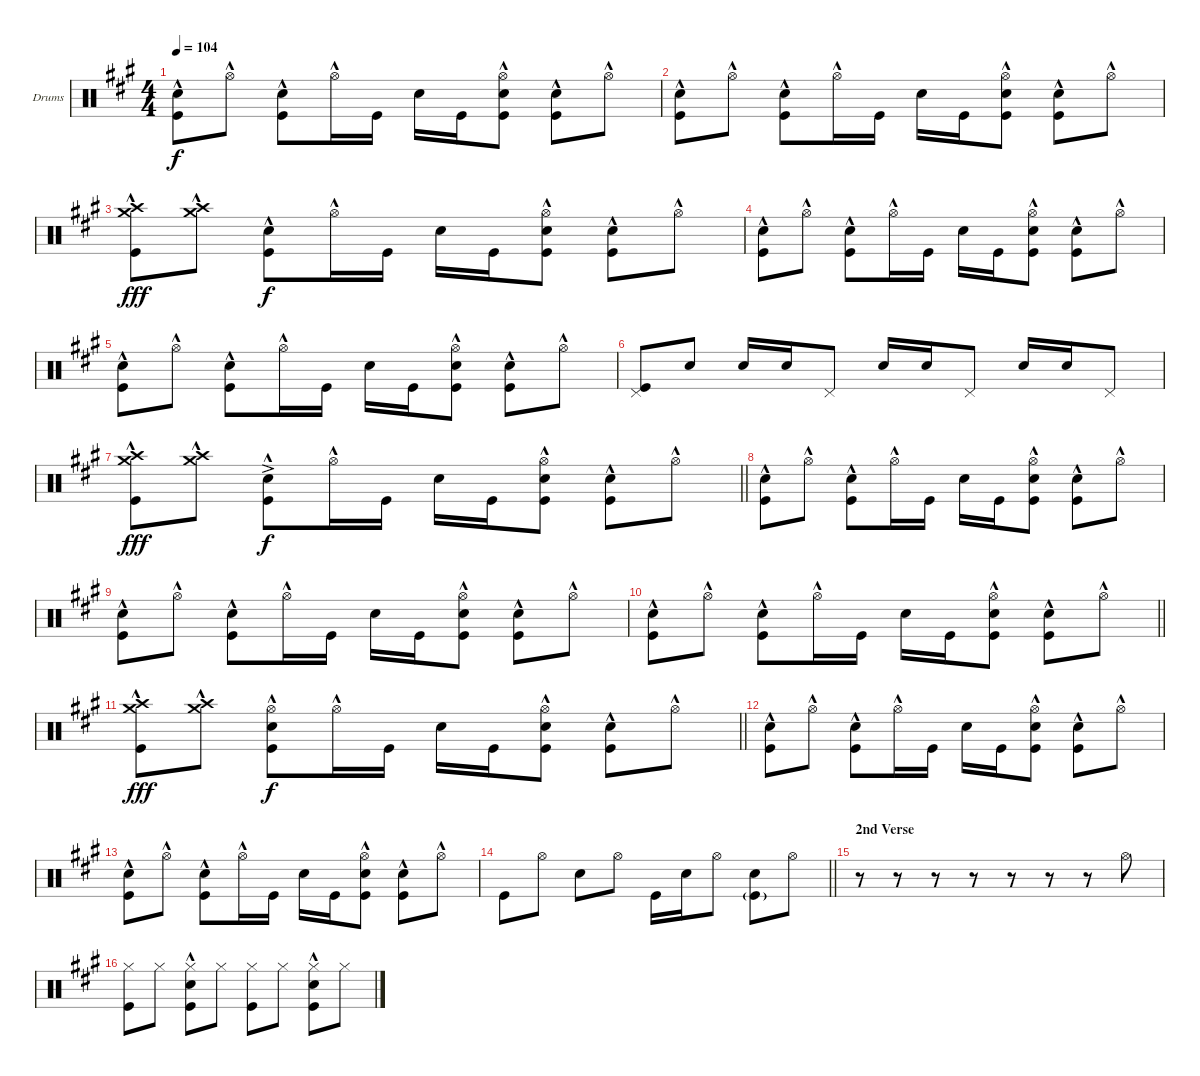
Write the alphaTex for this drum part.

\bracketExtendMode groupsimilarinstruments
\firstSystemTrackNameOrientation horizontal
\otherSystemsTrackNameOrientation horizontal
\track ("Drumkit" "Drums") {solo instrument percussion}
\staff {score}
\articulation defaults
\ts (4 4)
\tempo 104
\clef neutral
\ks a
("Kick (hit)" "Snare (hit) 2"{hac}).8{dy f} "Hi-Hat (open)"{hac}.8 ("Kick (hit)" "Snare (hit) 2"{hac}).8 "Hi-Hat (open)"{hac}.16 "Kick (hit)".16 "Snare (hit) 2".16 "Kick (hit)".16 ("Hi-Hat (open)"{hac} "Snare (hit) 2" "Kick (hit)").8 ("Kick (hit)"{hac} "Snare (hit) 2"{hac}).8 "Hi-Hat (open)"{hac}.8 |
("Kick (hit)" "Snare (hit) 2"{hac}).8 "Hi-Hat (open)"{hac}.8 ("Kick (hit)" "Snare (hit) 2"{hac}).8 "Hi-Hat (open)"{hac}.16 "Kick (hit)".16 "Snare (hit) 2".16 "Kick (hit)".16 ("Hi-Hat (open)"{hac} "Snare (hit) 2" "Kick (hit)").8 ("Kick (hit)"{hac} "Snare (hit) 2"{hac}).8 "Hi-Hat (open)"{hac}.8 |
("Crash medium (hit)"{hac} "Kick (hit)" "Crash high (hit)").8{dy fff} ("Crash medium (hit)"{hac} "Crash high (hit)").8 ("Kick (hit)" "Snare (hit) 2"{hac}).8{dy f} "Hi-Hat (open)"{hac}.16 "Kick (hit)".16 "Snare (hit) 2".16 "Kick (hit)".16 ("Hi-Hat (open)"{hac} "Snare (hit) 2" "Kick (hit)").8 ("Kick (hit)"{hac} "Snare (hit) 2"{hac}).8 "Hi-Hat (open)"{hac}.8 |
("Kick (hit)" "Snare (hit) 2"{hac}).8 "Hi-Hat (open)"{hac}.8 ("Kick (hit)" "Snare (hit) 2"{hac}).8 "Hi-Hat (open)"{hac}.16 "Kick (hit)".16 "Snare (hit) 2".16 "Kick (hit)".16 ("Hi-Hat (open)"{hac} "Snare (hit) 2" "Kick (hit)").8 ("Kick (hit)"{hac} "Snare (hit) 2"{hac}).8 "Hi-Hat (open)"{hac}.8 |
("Kick (hit)" "Snare (hit) 2"{hac}).8 "Hi-Hat (open)"{hac}.8 ("Kick (hit)" "Snare (hit) 2"{hac}).8 "Hi-Hat (open)"{hac}.16 "Kick (hit)".16 "Snare (hit) 2".16 "Kick (hit)".16 ("Hi-Hat (open)"{hac} "Snare (hit) 2" "Kick (hit)").8 ("Kick (hit)"{hac} "Snare (hit) 2"{hac}).8 "Hi-Hat (open)"{hac}.8 |
("Pedal Hi-Hat (hit)" "Kick (hit)").8 "Snare (hit) 2".8 "Snare (hit) 2".16 "Snare (hit) 2".16 "Pedal Hi-Hat (hit)".8 "Snare (hit) 2".16 "Snare (hit) 2".16 "Pedal Hi-Hat (hit)".8 "Snare (hit) 2".16 "Snare (hit) 2".16 "Pedal Hi-Hat (hit)".8 |
\barLineRight lightlight
("Crash medium (hit)"{hac} "Kick (hit)"{hac} "Crash high (hit)").8{dy fff} ("Crash medium (hit)"{hac} "Crash high (hit)").8 ("Kick (hit)"{ac} "Snare (hit) 2"{hac}).8{dy f} "Hi-Hat (open)"{hac}.16 "Kick (hit)".16 "Snare (hit) 2".16 "Kick (hit)".16 ("Hi-Hat (open)"{hac} "Snare (hit) 2" "Kick (hit)").8 ("Kick (hit)"{hac} "Snare (hit) 2"{hac}).8 "Hi-Hat (open)"{hac}.8 |
("Kick (hit)" "Snare (hit) 2"{hac}).8 "Hi-Hat (open)"{hac}.8 ("Kick (hit)" "Snare (hit) 2"{hac}).8 "Hi-Hat (open)"{hac}.16 "Kick (hit)".16 "Snare (hit) 2".16 "Kick (hit)".16 ("Hi-Hat (open)"{hac} "Snare (hit) 2" "Kick (hit)").8 ("Kick (hit)"{hac} "Snare (hit) 2"{hac}).8 "Hi-Hat (open)"{hac}.8 |
("Kick (hit)" "Snare (hit) 2"{hac}).8 "Hi-Hat (open)"{hac}.8 ("Kick (hit)" "Snare (hit) 2"{hac}).8 "Hi-Hat (open)"{hac}.16 "Kick (hit)".16 "Snare (hit) 2".16 "Kick (hit)".16 ("Hi-Hat (open)"{hac} "Snare (hit) 2" "Kick (hit)").8 ("Kick (hit)"{hac} "Snare (hit) 2"{hac}).8 "Hi-Hat (open)"{hac}.8 |
\barLineRight lightlight
("Kick (hit)" "Snare (hit) 2"{hac}).8 "Hi-Hat (open)"{hac}.8 ("Kick (hit)" "Snare (hit) 2"{hac}).8 "Hi-Hat (open)"{hac}.16 "Kick (hit)".16 "Snare (hit) 2".16 "Kick (hit)".16 ("Hi-Hat (open)"{hac} "Snare (hit) 2" "Kick (hit)").8 ("Kick (hit)"{hac} "Snare (hit) 2"{hac}).8 "Hi-Hat (open)"{hac}.8 |
\barLineRight lightlight
("Crash medium (hit)"{hac} "Kick (hit)" "Crash high (hit)").8{dy fff} ("Crash medium (hit)"{hac} "Crash high (hit)").8 ("Kick (hit)" "Snare (hit) 2"{hac} "Hi-Hat (open)").8{dy f} "Hi-Hat (open)"{hac}.16 "Kick (hit)".16 "Snare (hit) 2".16 "Kick (hit)".16 ("Hi-Hat (open)"{hac} "Snare (hit) 2" "Kick (hit)").8 ("Kick (hit)"{hac} "Snare (hit) 2"{hac}).8 "Hi-Hat (open)"{hac}.8 |
("Kick (hit)" "Snare (hit) 2"{hac}).8 "Hi-Hat (open)"{hac}.8 ("Kick (hit)" "Snare (hit) 2"{hac}).8 "Hi-Hat (open)"{hac}.16 "Kick (hit)".16 "Snare (hit) 2".16 "Kick (hit)".16 ("Hi-Hat (open)"{hac} "Snare (hit) 2" "Kick (hit)").8 ("Kick (hit)"{hac} "Snare (hit) 2"{hac}).8 "Hi-Hat (open)"{hac}.8 |
("Kick (hit)" "Snare (hit) 2"{hac}).8 "Hi-Hat (open)"{hac}.8 ("Kick (hit)" "Snare (hit) 2"{hac}).8 "Hi-Hat (open)"{hac}.16 "Kick (hit)".16 "Snare (hit) 2".16 "Kick (hit)".16 ("Hi-Hat (open)"{hac} "Snare (hit) 2" "Kick (hit)").8 ("Kick (hit)"{hac} "Snare (hit) 2"{hac}).8 "Hi-Hat (open)"{hac}.8 |
\barLineRight lightlight "Kick (hit)".8 "Hi-Hat (open)".8 "Snare (hit) 2".8 "Hi-Hat (open)".8 "Kick (hit)".16 "Snare (hit) 2".16 "Hi-Hat (open)".8
("Snare (hit) 2" "Kick (hit)"{g}).8 "Hi-Hat (open)".8 |
\section ("" "2nd Verse")
r.8 r.8 r.8 r.8 r.8 r.8 r.8 "Hi-Hat (open)".8 |
("Hi-Hat (closed)" "Kick (hit)").8 "Hi-Hat (closed)".8 ("Hi-Hat (closed)" "Kick (hit)" "Snare (hit) 2"{hac}).8 "Hi-Hat (closed)".8 ("Hi-Hat (closed)" "Kick (hit)").8 "Hi-Hat (closed)".8 ("Hi-Hat (closed)" "Kick (hit)" "Snare (hit) 2"{hac}).8 "Hi-Hat (closed)".8
